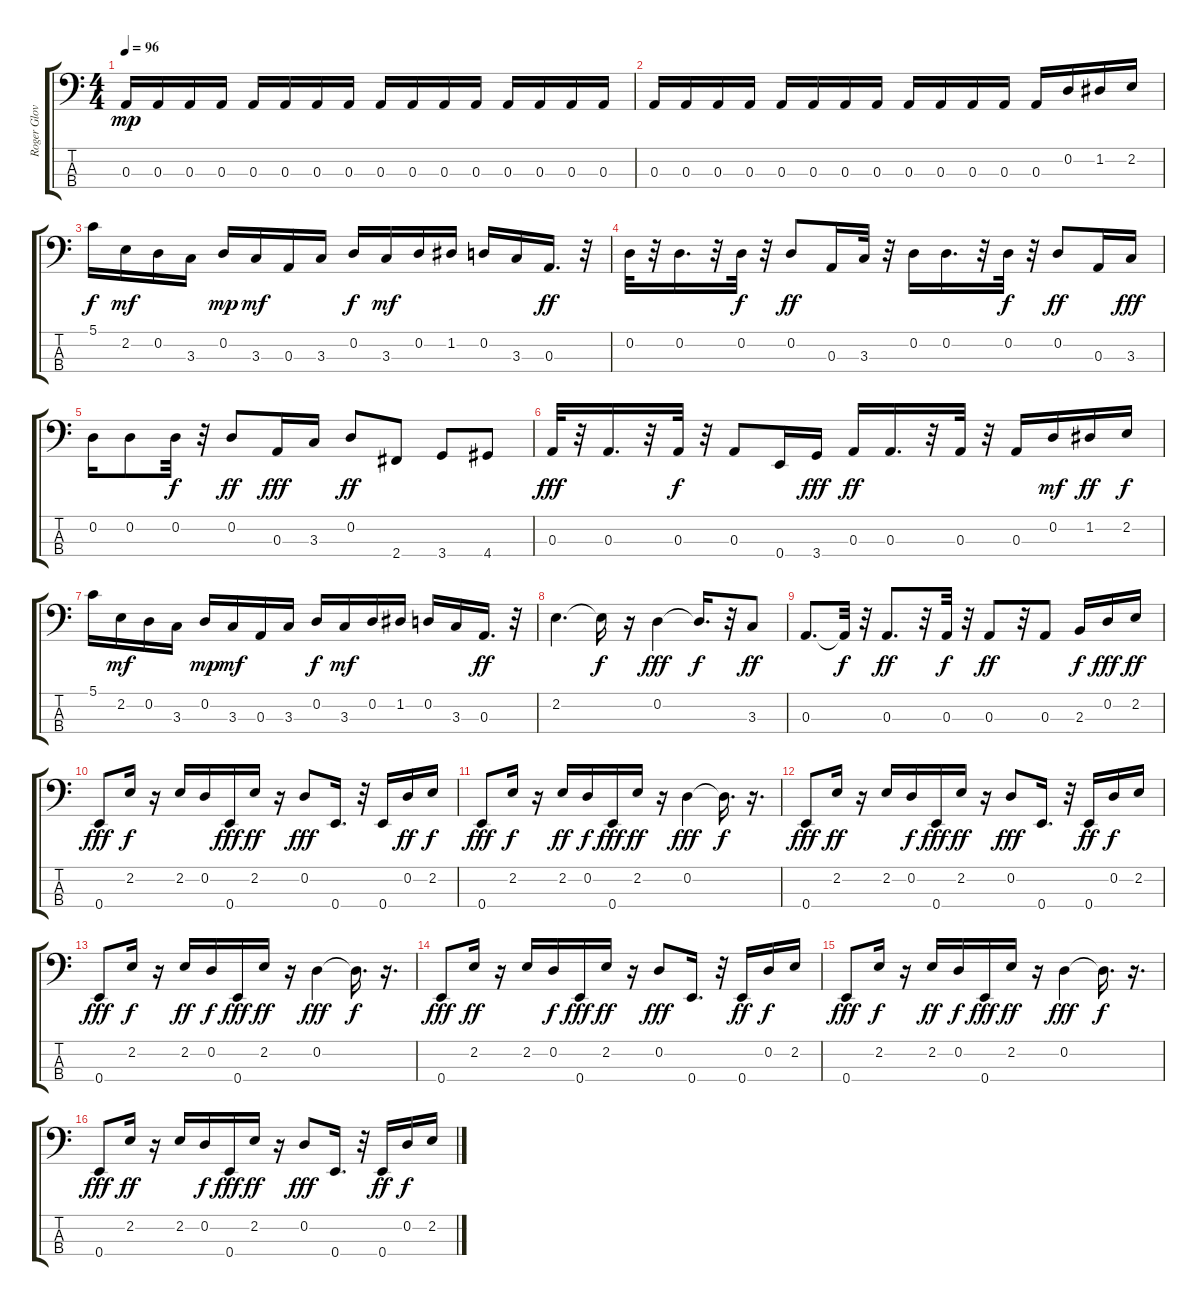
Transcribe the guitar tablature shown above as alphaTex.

\track ("Roger Glover" "Roger Glov") {instrument electricbassfinger}
\staff {score tabs}
\tuning (G2 D2 A1 E1) {hide}
\ts (4 4)
\tempo 96
\clef f4
\ks c
0.3.16{dy mp} 0.3.16 0.3.16 0.3.16 0.3.16 0.3.16 0.3.16 0.3.16 0.3.16 0.3.16 0.3.16 0.3.16 0.3.16 0.3.16 0.3.16 0.3.16 |
0.3.16 0.3.16 0.3.16 0.3.16 0.3.16 0.3.16 0.3.16 0.3.16 0.3.16 0.3.16 0.3.16 0.3.16 0.3.16 0.2.16 1.2.16 2.2.16 |
5.1.16{dy f} 2.2.16{dy mf} 0.2.16 3.3.16 0.2.16{dy mp} 3.3.16{dy mf} 0.3.16 3.3.16 0.2.16{dy f} 3.3.16{dy mf} 0.2.16 1.2.16 0.2.16 3.3.16 0.3.16{d dy ff} r.32 |
0.2.32 r.32 0.2.16{d} r.32 0.2.32{dy f} r.32 0.2.8{dy ff} 0.3.16 3.3.32 r.32 0.2.16 0.2.16{d} r.32 0.2.32{dy f} r.32 0.2.8{dy ff} 0.3.16 3.3.16{dy fff} |
0.2.16 0.2.8 0.2.32{dy f} r.32 0.2.8{dy ff} 0.3.16{dy fff} 3.3.16 0.2.8{dy ff} 2.4.8 3.4.8 4.4.8 |
0.3.32{dy fff} r.32 0.3.16{d} r.32 0.3.32{dy f} r.32 0.3.8 0.4.16 3.4.16{dy fff} 0.3.16{dy ff} 0.3.16{d} r.32 0.3.32 r.32 0.3.16 0.2.16{dy mf} 1.2.16{dy ff} 2.2.16{dy f} |
5.1.16 2.2.16{dy mf} 0.2.16 3.3.16 0.2.16{dy mp} 3.3.16{dy mf} 0.3.16 3.3.16 0.2.16{dy f} 3.3.16{dy mf} 0.2.16 1.2.16 0.2.16 3.3.16 0.3.16{d dy ff} r.32 |
2.2.4{d} 2.2{t}.16{dy f} r.16 0.2.4{dy fff} 0.2{t}.16{d dy f} r.32 3.3.8{dy ff} |
0.3.8{d} 0.3{t}.32{dy f} r.32 0.3.8{d dy ff} r.32 0.3.32{dy f} r.32 0.3.8{dy ff} r.32 0.3.8 2.3.16{dy f} 0.2.16{dy fff} 2.2.16{dy ff} |
0.4.8{dy fff} 2.2.16{dy f} r.16 2.2.16 0.2.16 0.4.16{dy fff} 2.2.16{dy ff} r.16 0.2.8{dy fff} 0.4.16{d} r.32 0.4.16 0.2.16{dy ff} 2.2.16{dy f} |
0.4.8{dy fff} 2.2.16{dy f} r.16 2.2.16{dy ff} 0.2.16{dy f} 0.4.16{dy fff} 2.2.16{dy ff} r.16 0.2.4{dy fff} 0.2{t}.16{d dy f} r.16{d} |
0.4.8{dy fff} 2.2.16{dy ff} r.16 2.2.16 0.2.16{dy f} 0.4.16{dy fff} 2.2.16{dy ff} r.16 0.2.8{dy fff} 0.4.16{d} r.32 0.4.16{dy ff} 0.2.16{dy f} 2.2.16 |
0.4.8{dy fff} 2.2.16{dy f} r.16 2.2.16{dy ff} 0.2.16{dy f} 0.4.16{dy fff} 2.2.16{dy ff} r.16 0.2.4{dy fff} 0.2{t}.16{d dy f} r.16{d} |
0.4.8{dy fff} 2.2.16{dy ff} r.16 2.2.16 0.2.16{dy f} 0.4.16{dy fff} 2.2.16{dy ff} r.16 0.2.8{dy fff} 0.4.16{d} r.32 0.4.16{dy ff} 0.2.16{dy f} 2.2.16 |
0.4.8{dy fff} 2.2.16{dy f} r.16 2.2.16{dy ff} 0.2.16{dy f} 0.4.16{dy fff} 2.2.16{dy ff} r.16 0.2.4{dy fff} 0.2{t}.16{d dy f} r.16{d} |
0.4.8{dy fff} 2.2.16{dy ff} r.16 2.2.16 0.2.16{dy f} 0.4.16{dy fff} 2.2.16{dy ff} r.16 0.2.8{dy fff} 0.4.16{d} r.32 0.4.16{dy ff} 0.2.16{dy f} 2.2.16
